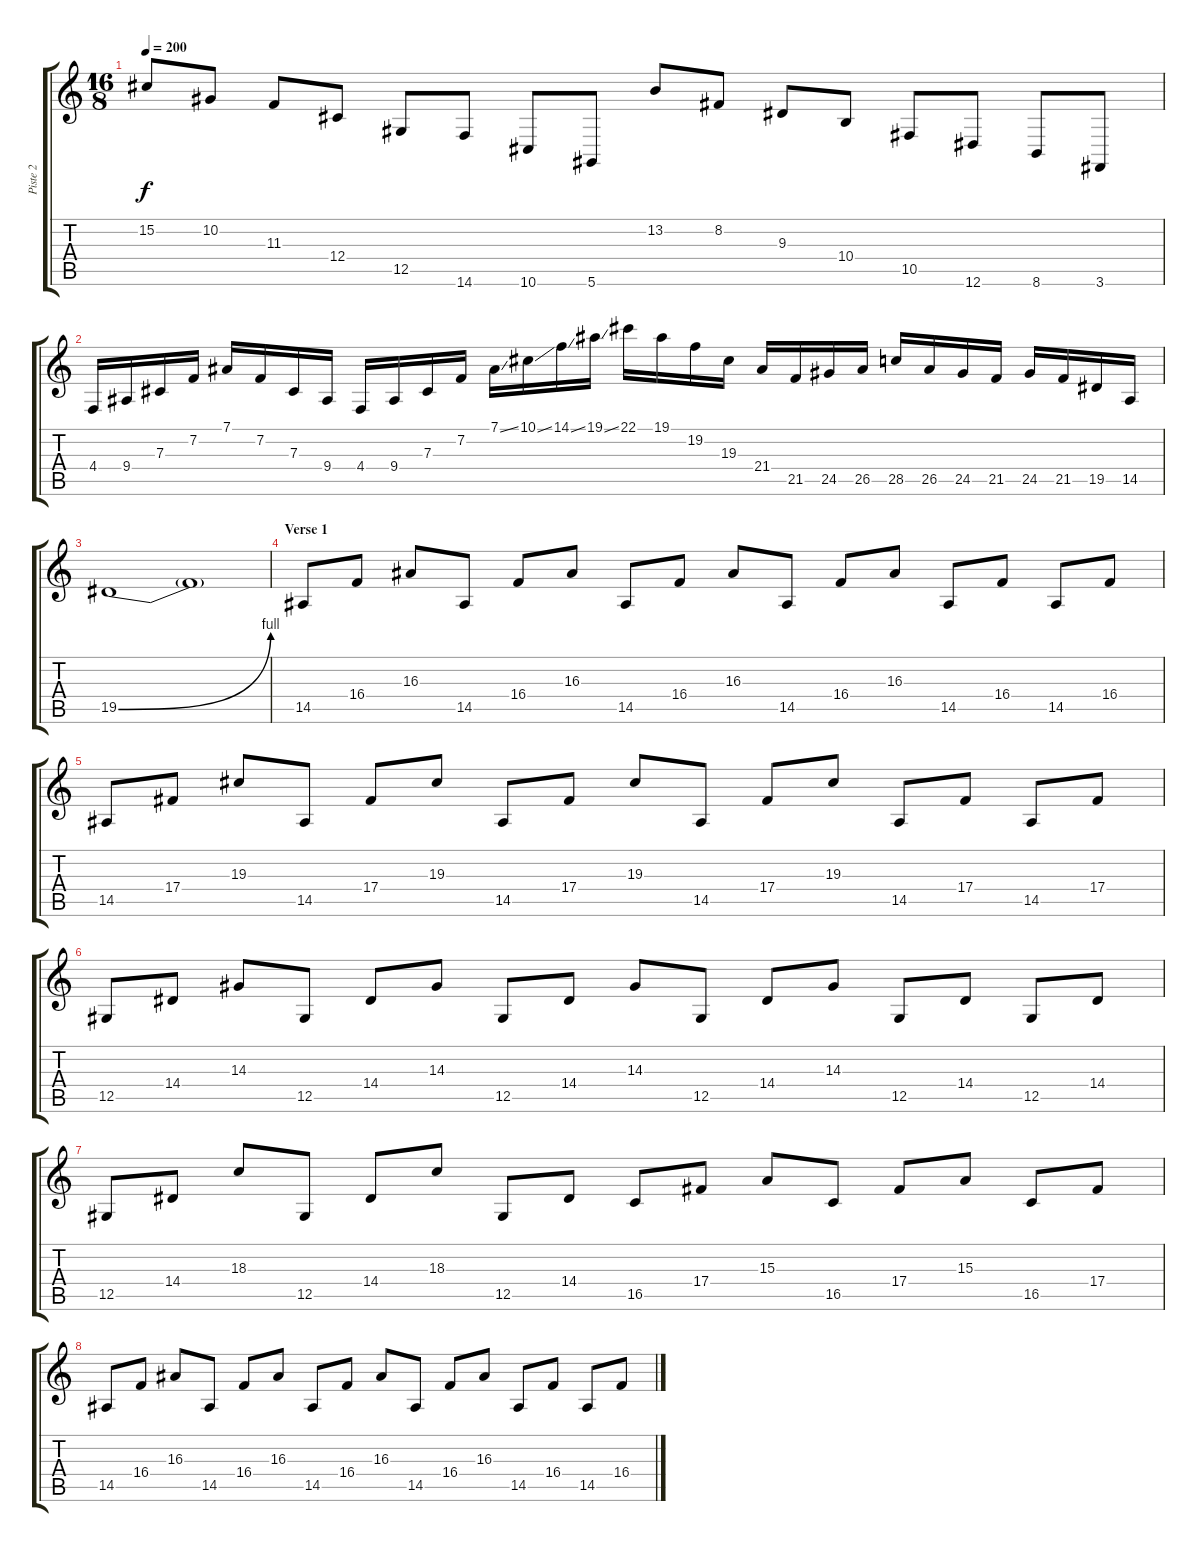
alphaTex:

\track ("Piste 2" "Piste 2") {instrument lead2sawtooth}
\staff {score tabs}
\tuning (Eb4 Bb3 Gb3 Db3 Ab2 Eb2) {hide}
\ts (16 8)
\tempo 200
\clef g2
\ks c
15.2.8{dy f} 10.2.8 11.3.8 12.4.8 12.5.8 14.6.8 10.6.8 5.6.8 13.2.8 8.2.8 9.3.8 10.4.8 10.5.8 12.6.8 8.6.8 3.6.8 |
4.4.16 9.4.16 7.3.16 7.2.16 7.1.16 7.2.16 7.3.16 9.4.16 4.4.16 9.4.16 7.3.16 7.2.16 7.1{ss}.16 10.1{ss}.16 14.1{ss}.16 19.1{ss}.16 22.1.16 19.1.16 19.2.16 19.3.16 21.4.16 21.5.16 24.5.16 26.5.16 28.5.16 26.5.16 24.5.16 21.5.16 24.5.16 21.5.16 19.5.16 14.5.16 |
19.5{be (bend 0 0 60 4)}.1 19.5{t}.1 |
\section ("" "Verse 1")
14.5.8 16.4.8 16.3.8 14.5.8 16.4.8 16.3.8 14.5.8 16.4.8 16.3.8 14.5.8 16.4.8 16.3.8 14.5.8 16.4.8 14.5.8 16.4.8 |
14.5.8 17.4.8 19.3.8 14.5.8 17.4.8 19.3.8 14.5.8 17.4.8 19.3.8 14.5.8 17.4.8 19.3.8 14.5.8 17.4.8 14.5.8 17.4.8 |
12.5.8 14.4.8 14.3.8 12.5.8 14.4.8 14.3.8 12.5.8 14.4.8 14.3.8 12.5.8 14.4.8 14.3.8 12.5.8 14.4.8 12.5.8 14.4.8 |
12.5.8 14.4.8 18.3.8 12.5.8 14.4.8 18.3.8 12.5.8 14.4.8 16.5.8 17.4.8 15.3.8 16.5.8 17.4.8 15.3.8 16.5.8 17.4.8 |
14.5.8 16.4.8 16.3.8 14.5.8 16.4.8 16.3.8 14.5.8 16.4.8 16.3.8 14.5.8 16.4.8 16.3.8 14.5.8 16.4.8 14.5.8 16.4.8
